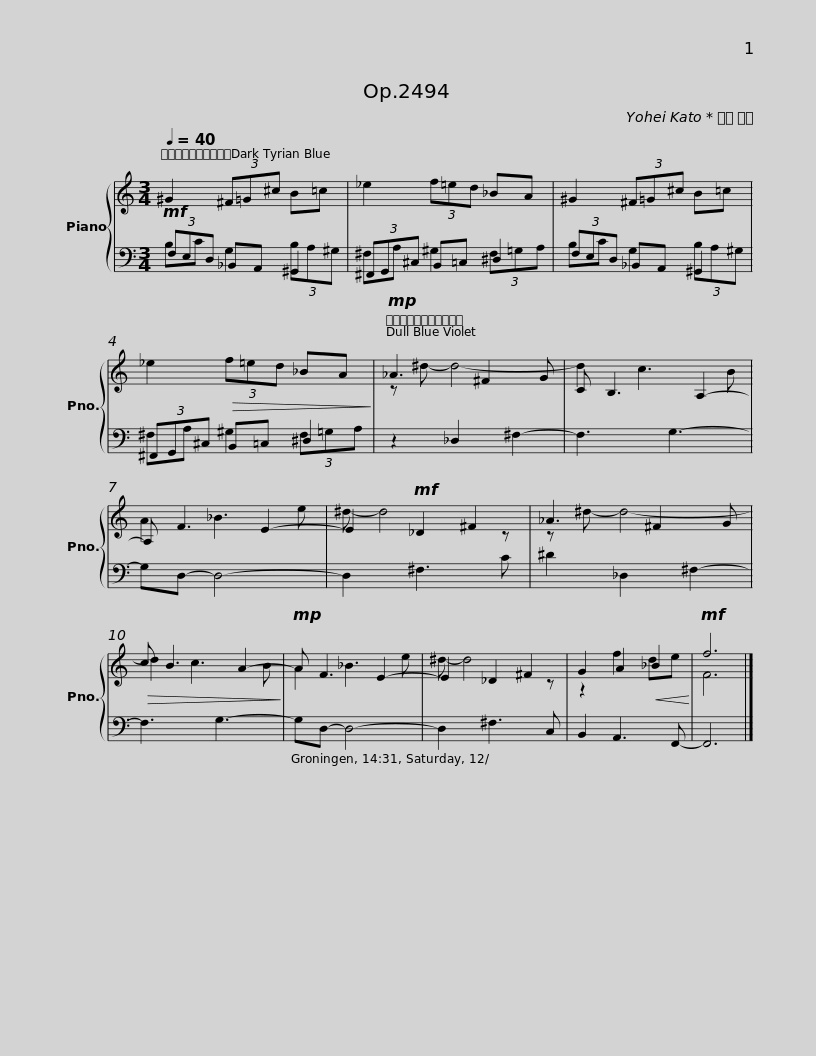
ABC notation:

X:1
%%score { ( 1 4 ) | ( 2 3 ) }
L:1/8
Q:1/4=40
M:3/4
I:linebreak $
K:C
V:1 treble
V:4 treble
V:2 bass
V:3 bass
V:1
!mf! ^G2 (3^F=G^c B=c | _e2 (3f=ed _BA |$ ^G2 (3^F=G^c B=c | _e2!>(! (3f=ed _BA!>)! |!mp! _A3 ^F2 G |$ %5
 C B,3 A,2- | A, F3 E2- | E2!mf! _D2 ^F2 | _A3 ^F2 G |!>(! c B3 A2-!>)! |$ %10
!mp! A F3 E2- | E2 _D2 ^F2 | G2 A2!<(! _B2!<)! |!mf! f6 |] %14
V:2
 (3F,E,D, _B,,A,, ^G,,2 | (3^F,,G,,^C, B,,=C, ^D,2 |$ (3F,E,D, _B,,A,, ^G,,2 | (3^F,,G,,^C, B,,=C, ^D,2 | z2 _D,2 ^F,2- |$ %5
 F,3 G,3- | G,D,- D,4- | D,2 ^F,3 C | ^D2 _D,2 ^F,2- | F,3 G,3- |$ %10
 G,D,- D,4- | D,2 ^F,3 C, | B,,2 A,,3 F,,- | F,,6 |] %14
V:3
 B,C G,2 (3B,A,^G, | ^F,A, ^G,2 (3F,=G,A, |$ B,C G,2 (3B,A,^G, | ^F,A, ^G,2 (3F,=G,A, | x6 |$ %5
 x6 | x6 | x6 | x6 | x6 |$ %10
 x6 | x6 | x6 | x6 |] %14
V:4
 x6 | x6 |$ x6 | x6 | z ^d- d4- |$ %5
 d2 c3 B | A2 _B3 e | ^d- d4 z | z ^d- d4- | d2 c3 B |$ %10
 A2 _B3 e | ^d- d4 z | z2 f2 de | F6 |] %14
